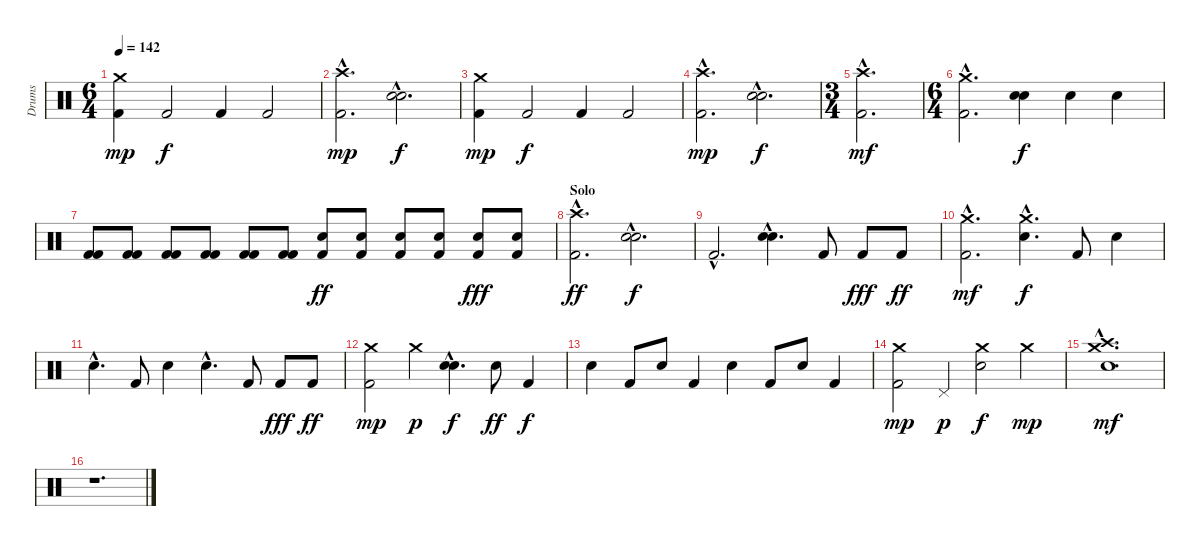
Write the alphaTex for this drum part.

\track ("Drums" "Drums") {instrument percussion}
\staff {score}
\articulation defaults
\ts (6 4)
\tempo 142
\clef neutral
\ks c
("Kick (hit) 2" "Crash medium (hit)").4{dy mp} "Kick (hit) 2".2{dy f} "Kick (hit) 2".4 "Kick (hit) 2".2 |
("Kick (hit) 2"{hac} "Crash high (hit)"{hac}).2{d dy mp} ("Snare (hit) 2"{hac} "Snare (hit) 2"{hac}).2{d dy f} |
("Kick (hit) 2" "Crash medium (hit)").4{dy mp} "Kick (hit) 2".2{dy f} "Kick (hit) 2".4 "Kick (hit) 2".2 |
("Kick (hit) 2"{hac} "Crash high (hit)"{hac}).2{d dy mp} ("Snare (hit) 2"{hac} "Snare (hit) 2"{hac}).2{d dy f} |
\ts (3 4)
("Kick (hit) 2"{hac} "Crash high (hit)"{hac}).2{d dy mf} |
\ts (6 4)
("Kick (hit) 2"{hac} "Crash medium (hit)"{hac}).2{d} ("Snare (hit) 2" "Snare (hit) 2").4{dy f} "Snare (hit) 2".4 "Snare (hit) 2".4 |
("Kick (hit) 2" "Kick (hit) 2").8 ("Kick (hit) 2" "Kick (hit) 2").8 ("Kick (hit) 2" "Kick (hit) 2").8 ("Kick (hit) 2" "Kick (hit) 2").8 ("Kick (hit) 2" "Kick (hit) 2").8 ("Kick (hit) 2" "Kick (hit) 2").8 ("Snare (hit) 2" "Kick (hit) 2").8{dy ff} ("Snare (hit) 2" "Kick (hit) 2").8 ("Snare (hit) 2" "Kick (hit) 2").8 ("Snare (hit) 2" "Kick (hit) 2").8 ("Snare (hit) 2" "Kick (hit) 2").8{dy fff} ("Snare (hit) 2" "Kick (hit) 2").8 |
\section ("" "Solo")
("Crash high (hit)"{hac} "Kick (hit) 2"{hac}).2{d dy ff} ("Snare (hit) 2"{hac} "Snare (hit) 2"{hac}).2{d dy f} |
"Kick (hit) 2"{hac}.2{d} ("Snare (hit) 2"{hac} "Snare (hit) 2"{hac}).4{d} "Kick (hit) 2".8 "Kick (hit) 2".8{dy fff} "Kick (hit) 2".8{dy ff} |
("Kick (hit) 2"{hac} "Crash medium (hit)"{hac}).2{d dy mf} ("Snare (hit) 2"{hac} "Crash medium (hit)"{hac}).4{d dy f} "Kick (hit) 2".8 "Snare (hit) 2".4 |
"Snare (hit) 2"{hac}.4{d} "Kick (hit) 2".8 "Snare (hit) 2".4 "Snare (hit) 2"{hac}.4{d} "Kick (hit) 2".8 "Kick (hit) 2".8{dy fff} "Kick (hit) 2".8{dy ff} |
("Kick (hit) 2" "Crash medium (hit)").2{dy mp} "Crash medium (hit)".4{dy p} ("Snare (hit) 2"{hac} "Snare (hit) 2"{hac}).4{d dy f} "Snare (hit) 2".8{dy ff} "Kick (hit) 2".4{dy f} |
"Snare (hit) 2".4 "Kick (hit) 2".8 "Snare (hit) 2".8 "Kick (hit) 2".4 "Snare (hit) 2".4 "Kick (hit) 2".8 "Snare (hit) 2".8 "Kick (hit) 2".4 |
("Crash medium (hit)" "Kick (hit) 2").2{dy mp} "Pedal Hi-Hat (hit)".4{dy p} ("Crash medium (hit)" "Snare (hit) 2").2{dy f} "Crash medium (hit)".4{dy mp} |
("Crash medium (hit)"{hac} "Crash high (hit)"{hac} "Snare (hit) 2"{hac}).1{d dy mf} |
r.1{d}
